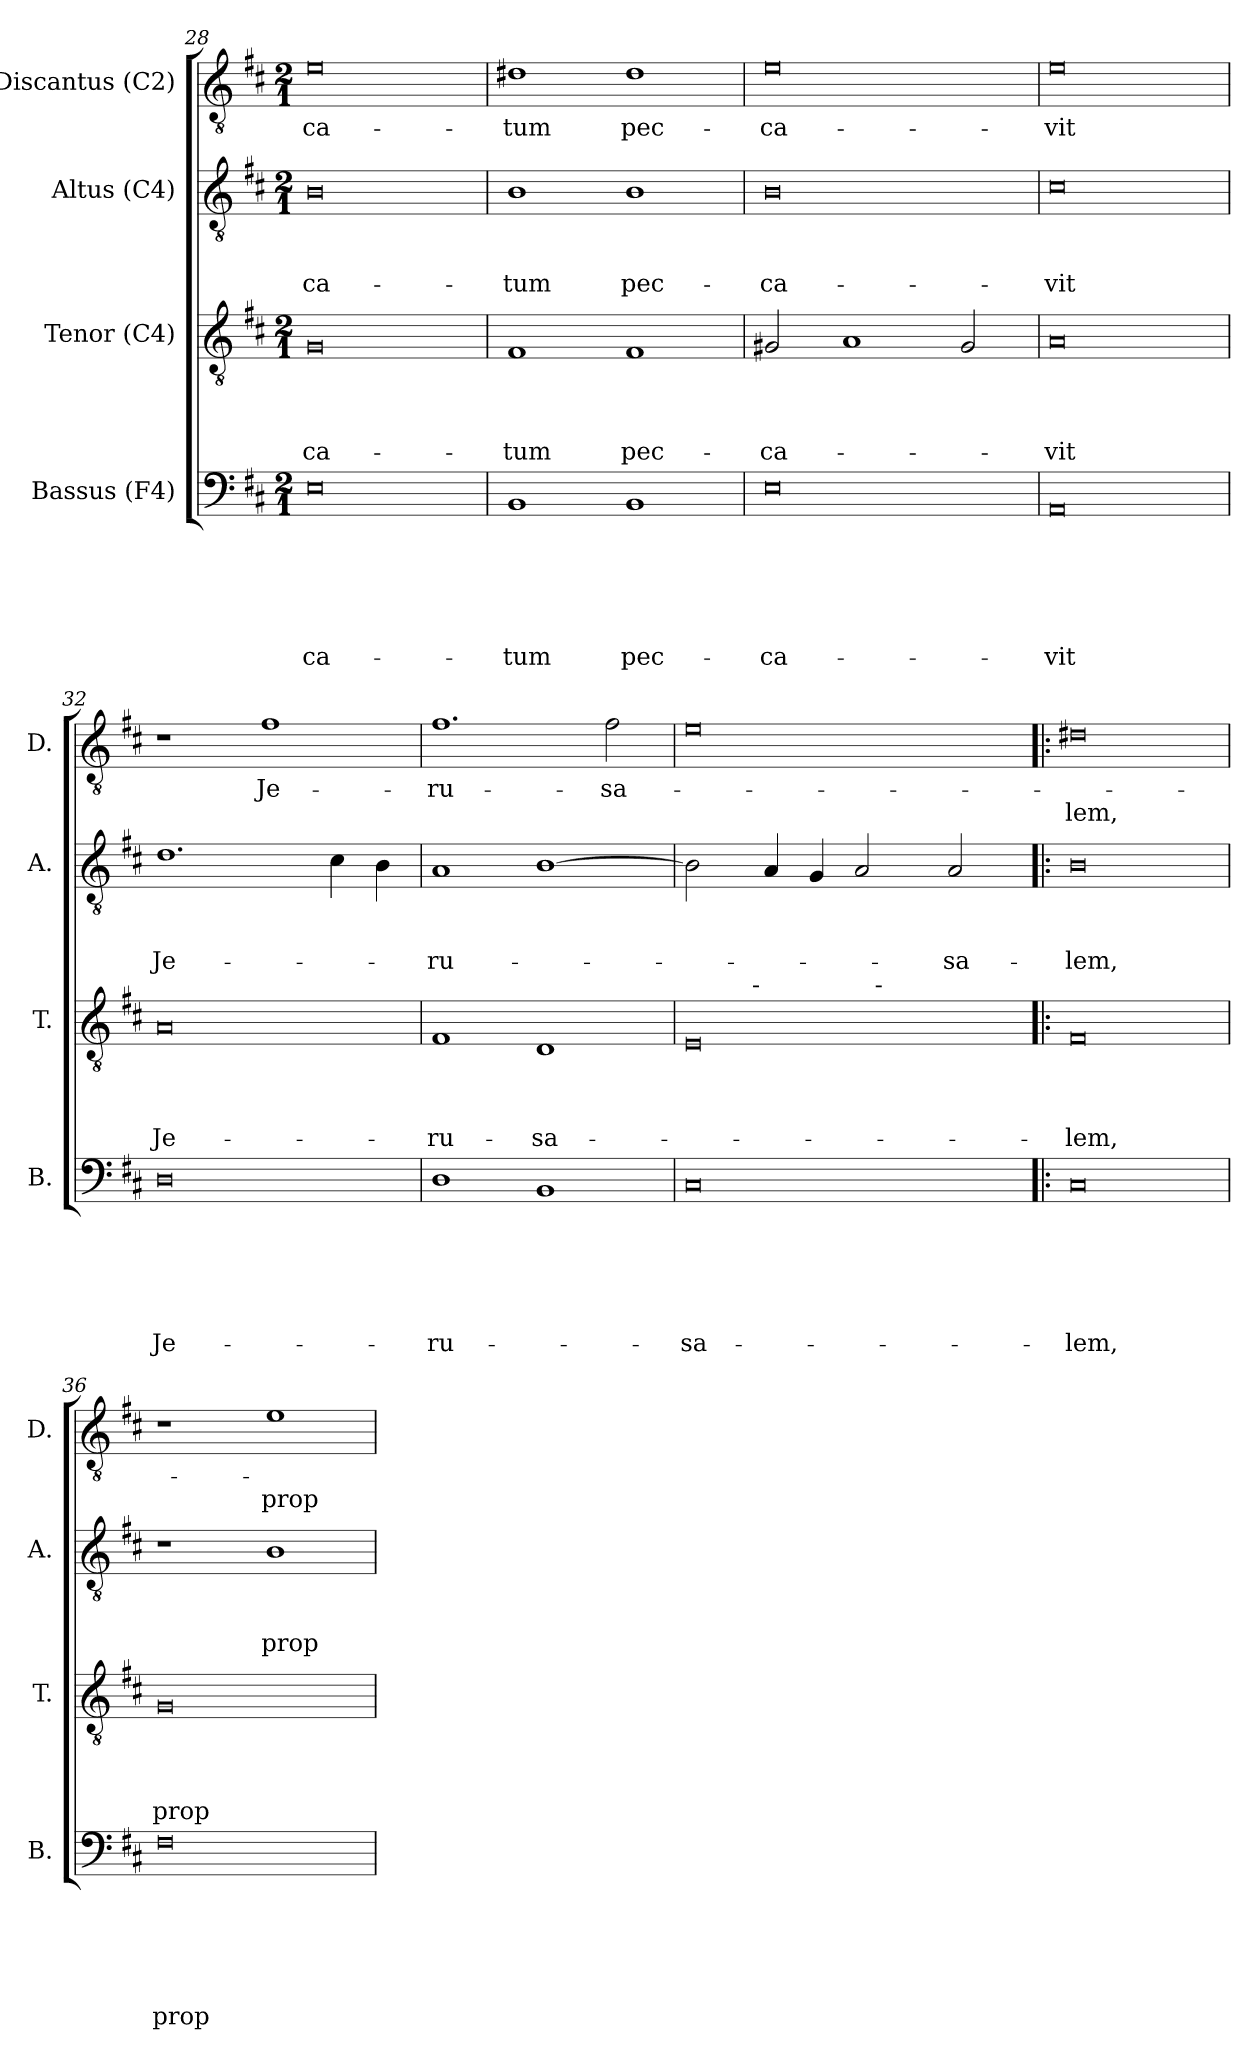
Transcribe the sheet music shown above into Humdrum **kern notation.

**kern	**text	**text	**text	**text	**text	**text	**kern	**text	**text	**text	**text	**kern	**text	**text	**text	**kern	**text	**text
*part4	*part4	*part4	*part4	*part4	*part4	*part4	*part3	*part3	*part3	*part3	*part3	*part2	*part2	*part2	*part2	*part1	*part1	*part1
*staff4	*staff4	*staff4	*staff4	*staff4	*staff4	*staff4	*staff3	*staff3	*staff3	*staff3	*staff3	*staff2	*staff2	*staff2	*staff2	*staff1	*staff1	*staff1
*I"Bassus (F4)	*	*	*	*	*	*	*I"Tenor (C4)	*	*	*	*	*I"Altus (C4)	*	*	*	*I"Discantus (C2)	*	*
*I'B.	*	*	*	*	*	*	*I'T.	*	*	*	*	*I'A.	*	*	*	*I'D.	*	*
!!LO:LB:g=z
*clefF4	*	*	*	*	*	*	*clefGv2	*	*	*	*	*clefGv2	*	*	*	*clefGv2	*	*
*k[f#c#]	*	*	*	*	*	*	*k[f#c#]	*	*	*	*	*k[f#c#]	*	*	*	*k[f#c#]	*	*
*D:	*	*	*	*	*	*	*D:	*	*	*	*	*D:	*	*	*	*D:	*	*
*M2/1	*	*	*	*	*	*	*M2/1	*	*	*	*	*M2/1	*	*	*	*M2/1	*	*
=28	=28	=28	=28	=28	=28	=28	=28	=28	=28	=28	=28	=28	=28	=28	=28	=28	=28	=28
!	!	!	!	!	!	!LO:LY:b:rj	!	!	!	!	!LO:LY:b:rj	!	!	!	!LO:LY:b:rj	!	!LO:LY:b:rj	!
0E	.	.	.	.	.	ca-	0G	.	.	.	ca-	0B	.	.	ca-	0e	ca-	.
=29	=29	=29	=29	=29	=29	=29	=29	=29	=29	=29	=29	=29	=29	=29	=29	=29	=29	=29
!	!	!	!	!	!	!LO:LY:b	!	!	!	!	!LO:LY:b	!	!	!	!LO:LY:b	!	!LO:LY:b	!
1BB	.	.	.	.	.	-tum	1F#	.	.	.	-tum	1B	.	.	-tum	1d#X	-tum	.
!	!	!	!	!	!	!LO:LY:b	!	!	!	!	!LO:LY:b	!	!	!	!LO:LY:b	!	!LO:LY:b	!
1BB	.	.	.	.	.	pec-	1F#	.	.	.	pec-	1B	.	.	pec-	1d#	pec-	.
=30	=30	=30	=30	=30	=30	=30	=30	=30	=30	=30	=30	=30	=30	=30	=30	=30	=30	=30
!	!	!	!	!	!	!LO:LY:b:rj	!	!	!	!	!LO:LY:b	!	!	!	!LO:LY:b:rj	!	!LO:LY:b:rj	!
0E	.	.	.	.	.	-ca-	2G#X/	.	.	.	-ca-	0B	.	.	-ca-	0e	-ca-	.
.	.	.	.	.	.	.	1A	.	.	.	.	.	.	.	.	.	.	.
.	.	.	.	.	.	.	2G#/	.	.	.	.	.	.	.	.	.	.	.
=31	=31	=31	=31	=31	=31	=31	=31	=31	=31	=31	=31	=31	=31	=31	=31	=31	=31	=31
!	!	!	!	!	!	!LO:LY:b:rj	!	!	!	!	!LO:LY:b:rj	!	!	!	!LO:LY:b:rj	!	!LO:LY:b:rj	!
0AA	.	.	.	.	.	-vit	0A	.	.	.	-vit	0c#	.	.	-vit	0e	-vit	.
=32	=32	=32	=32	=32	=32	=32	=32	=32	=32	=32	=32	=32	=32	=32	=32	=32	=32	=32
!	!	!	!	!	!	!LO:LY:b:rj	!	!	!	!	!LO:LY:b:rj	!	!	!	!LO:LY:b	!	!	!
0D	.	.	.	.	.	Je-	0A	.	.	.	Je-	1.d	.	.	Je-	1r	.	.
!	!	!	!	!	!	!	!	!	!	!	!	!	!	!	!	!	!LO:LY:b	!
.	.	.	.	.	.	.	.	.	.	.	.	.	.	.	.	1f#	Je-	.
.	.	.	.	.	.	.	.	.	.	.	.	4c#\	.	.	.	.	.	.
.	.	.	.	.	.	.	.	.	.	.	.	4B\	.	.	.	.	.	.
=33	=33	=33	=33	=33	=33	=33	=33	=33	=33	=33	=33	=33	=33	=33	=33	=33	=33	=33
!	!	!	!	!	!	!LO:LY:b	!	!	!	!	!LO:LY:b	!	!	!	!LO:LY:b	!	!LO:LY:b	!
1D	.	.	.	.	.	-ru-	1F#	.	.	.	-ru-	1A	.	.	-ru-	1.f#	-ru-	.
!	!	!	!	!	!	!	!	!	!	!	!LO:LY:b	!	!	!	!	!	!	!
1BB	.	.	.	.	.	.	1D	.	.	.	-sa-	[<1B	.	.	.	.	.	.
!	!	!	!	!	!	!	!	!	!	!	!	!	!	!	!	!	!LO:LY:b	!
.	.	.	.	.	.	.	.	.	.	.	.	.	.	.	.	2f#\	-sa-	.
!!LO:LB:g=z
=34	=34	=34	=34	=34	=34	=34	=34	=34	=34	=34	=34	=34	=34	=34	=34	=34	=34	=34
!	!	!	!	!	!	!LO:LY:b:rj	!	!	!	!	!	!	!	!	!	!	!	!
*	*	*	*	*	*	*	*^	*	*	*	*	*	*	*	*	*	*	*
*	*	*	*	*	*	*	*	*^	*	*	*	*	*	*	*	*	*	*	*
0C#	.	.	.	.	.	-sa-	0E	4...ryy	1ryy	.	.	.	.	2B\]	.	.	.	0e	.	.
!	!	!	!	!	!	!	!	!LO:TX:a:t=-	!	!	!	!	!	!	!	!	!	!	!	!
.	.	.	.	.	.	.	.	1ryy	.	.	.	.	.	.	.	.	.	.	.	.
.	.	.	.	.	.	.	.	.	.	.	.	.	.	4A/	.	.	.	.	.	.
.	.	.	.	.	.	.	.	.	.	.	.	.	.	4G/	.	.	.	.	.	.
.	.	.	.	.	.	.	.	.	16ryy	.	.	.	.	2A/	.	.	.	.	.	.
!	!	!	!	!	!	!	!	!	!LO:TX:a:t=-	!	!	!	!	!	!	!	!	!	!	!
.	.	.	.	.	.	.	.	.	2...ryy	.	.	.	.	.	.	.	.	.	.	.
.	.	.	.	.	.	.	.	2ryy	.	.	.	.	.	.	.	.	.	.	.	.
!	!	!	!	!	!	!	!	!	!	!	!	!	!	!	!	!	!LO:LY:b	!	!	!
.	.	.	.	.	.	.	.	.	.	.	.	.	.	2A/	.	.	-sa-	.	.	.
.	.	.	.	.	.	.	.	32ryy	.	.	.	.	.	.	.	.	.	.	.	.
=35!|:	=35!|:	=35!|:	=35!|:	=35!|:	=35!|:	=35!|:	=35!|:	=35!|:	=35!|:	=35!|:	=35!|:	=35!|:	=35!|:	=35!|:	=35!|:	=35!|:	=35!|:	=35!|:	=35!|:	=35!|:
!	!	!	!	!	!	!LO:LY:b	!	!	!	!	!	!	!LO:LY:b	!	!	!	!LO:LY:b	!	!	!LO:LY:b
*	*	*	*	*	*	*	*v	*v	*v	*	*	*	*	*	*	*	*	*	*	*
0C#	.	.	.	.	.	-lem,	0F#	.	.	.	-lem,	0B	.	.	-lem,	0d#X	.	lem,
=36	=36	=36	=36	=36	=36	=36	=36	=36	=36	=36	=36	=36	=36	=36	=36	=36	=36	=36
!	!	!	!	!	!	!LO:LY:b	!	!	!	!	!LO:LY:b	!	!	!	!	!	!	!
0F#	.	.	.	.	.	prop-	0G	.	.	.	prop-	1r	.	.	.	1r	.	.
!	!	!	!	!	!	!	!	!	!	!	!	!	!	!	!LO:LY:b	!	!	!LO:LY:b
.	.	.	.	.	.	.	.	.	.	.	.	1B	.	.	prop-	1e	.	prop-
=	=	=	=	=	=	=	=	=	=	=	=	=	=	=	=	=	=	=
*-	*-	*-	*-	*-	*-	*-	*-	*-	*-	*-	*-	*-	*-	*-	*-	*-	*-	*-
